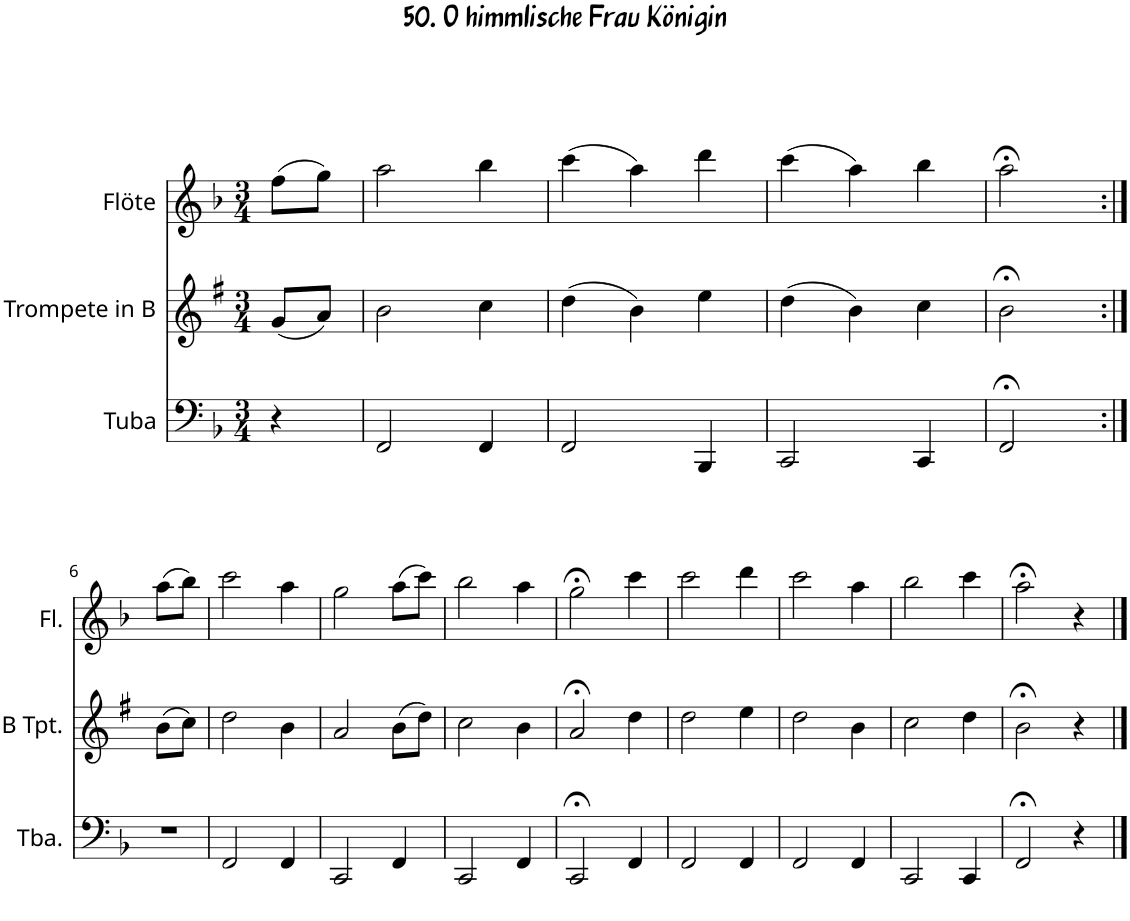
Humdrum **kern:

**kern	**kern	**kern
*part3	*part2	*part1
*staff3	*staff2	*staff1
*I"Tuba	*I"Trompete in B	*I"Flöte
*I'Tba.	*	*I'Fl.
*clefF4	*clefG2	*clefG2
*	*Trd1c2	*
*k[b-]	*k[f#]	*k[b-]
*M3/4	*M3/4	*M3/4
=1	=1	=1
4r	(8g/L	(8ff\L
.	8a/J)	8gg\J)
=2	=2	=2
2FF/	2b\	2aa\
4FF/	4cc\	4bb-\
=3	=3	=3
2FF/	(4dd\	(4ccc\
.	4b\)	4aa\)
4BBB-/	4ee\	4ddd\
=4	=4	=4
2CC/	(4dd\	(4ccc\
.	4b\)	4aa\)
4CC/	4cc\	4bb-\
=5	=5	=5
2FF;</	2b;<\	2aa;<\
!!LO:LB:g=z
=6:|!	=6:|!	=6:|!
2.r	(8b\L	(8aa\L
.	8cc\J)	8bb-\J)
.	2ryy	2ryy
=7	=7	=7
2FF/	2dd\	2ccc\
4FF/	4b\	4aa\
=8	=8	=8
2CC/	2a/	2gg\
4FF/	(8b\L	(8aa\L
.	8dd\J)	8ccc\J)
=9	=9	=9
2CC/	2cc\	2bb-\
4FF/	4b\	4aa\
=10	=10	=10
2CC;</	2a;</	2gg;<\
4FF/	4dd\	4ccc\
=11	=11	=11
2FF/	2dd\	2ccc\
4FF/	4ee\	4ddd\
=12	=12	=12
2FF/	2dd\	2ccc\
4FF/	4b\	4aa\
=13	=13	=13
2CC/	2cc\	2bb-\
4CC/	4dd\	4ccc\
=14	=14	=14
2FF;</	2b;<\	2aa;<\
4r	4r	4r
==	==	==
*-	*-	*-
